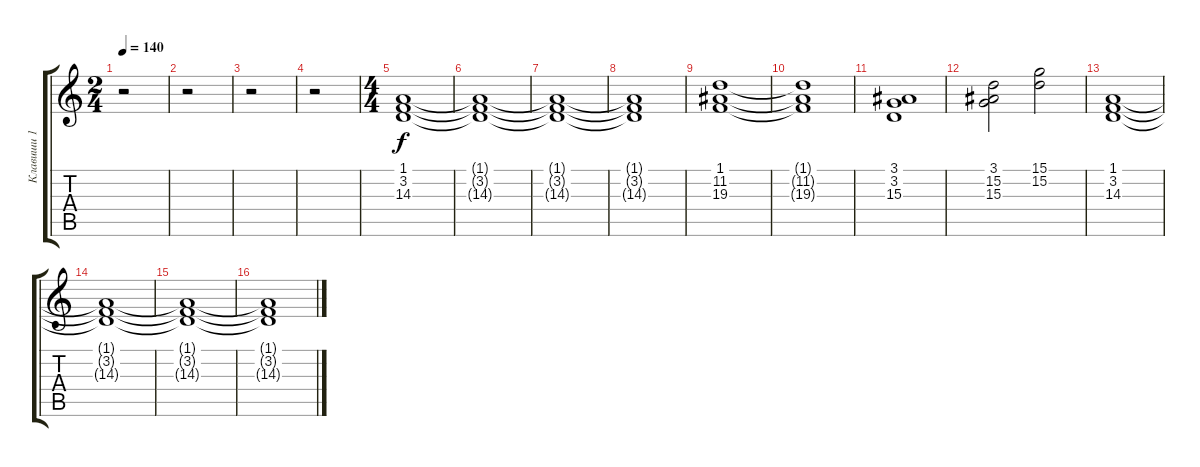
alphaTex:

\track ("Клавиши 1" "Клавиши 1") {instrument choiraahs}
\staff {score tabs}
\tuning (E4 B3 G3 D3 A2 E2) {hide}
\ts (2 4)
\tempo 140
\clef g2
\ks c
r.2{dy f} |
r.2 |
r.2 |
r.2 |
\ts (4 4)
(1.1 3.2 14.3).1 |
(1.1{t} 3.2{t} 14.3{t}).1 |
(1.1{t} 3.2{t} 14.3{t}).1 |
(1.1{t} 3.2{t} 14.3{t}).1 |
(1.1 11.2 19.3).1 |
(1.1{t} 11.2{t} 19.3{t}).1 |
(3.1 3.2 15.3).1 |
(3.1 15.2 15.3).2 (15.1 15.2).2 |
(1.1 3.2 14.3).1 |
(1.1{t} 3.2{t} 14.3{t}).1 |
(1.1{t} 3.2{t} 14.3{t}).1 |
(1.1{t} 3.2{t} 14.3{t}).1
